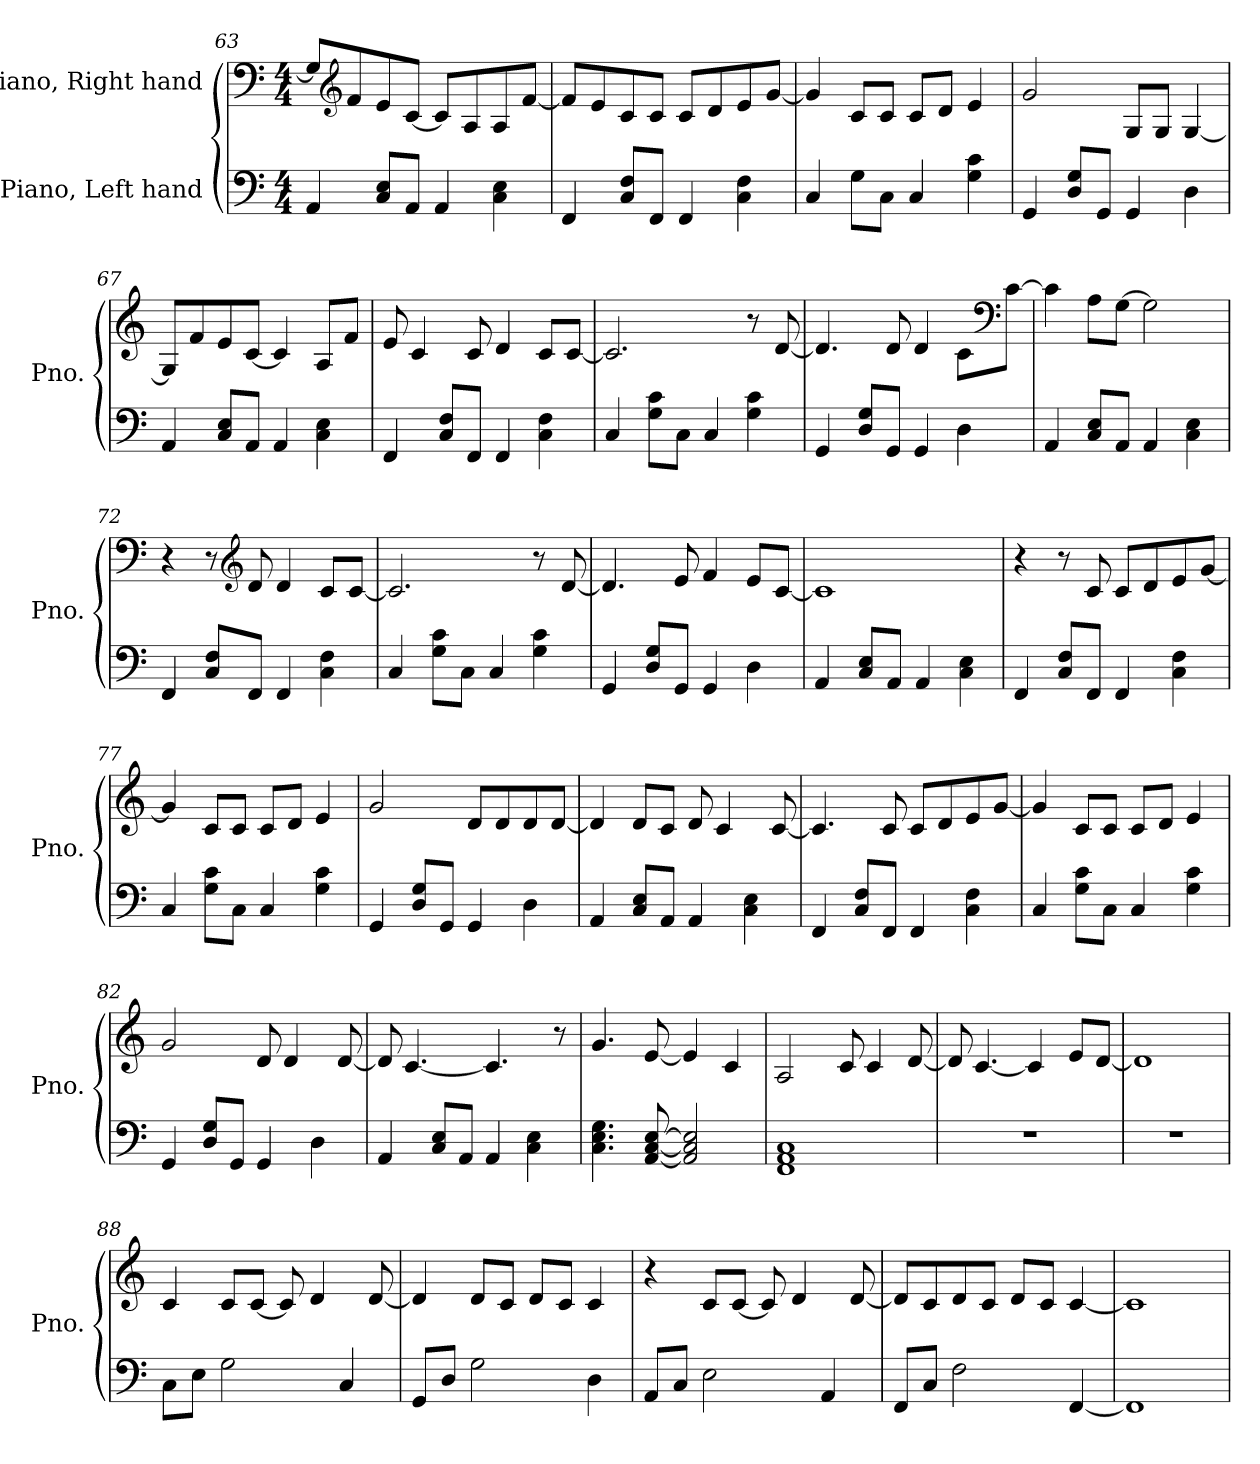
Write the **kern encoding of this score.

**kern	**kern
*part2	*part1
*staff2	*staff1
*I"Piano, Left hand	*I"Piano, Right hand
*I'Pno.	*I'Pno.
*clefF4	*clefF4
*k[]	*k[]
*M4/4	*M4/4
=63	=63
4AA/	8G/L]
*	*clefG2
.	8f/
8C/ 8E/L	8e/
8AA/J	[8c/J
4AA/	8c/L]
.	8A/
4C\ 4E\	8A/
.	[8f/J
=64	=64
4FF/	8f/L]
.	8e/
8C/ 8F/L	8c/
8FF/J	8c/J
4FF/	8c/L
.	8d/
4C\ 4F\	8e/
.	[8g/J
=65	=65
4C/	4g/]
8G\L	8c/L
8C\J	8c/J
4C/	8c/L
.	8d/J
4G\ 4c\	4e/
!!LO:LB:g=z
=66	=66
4GG/	2g/
8D/ 8G/L	.
8GG/J	.
4GG/	8G/L
.	8G/J
4D\	[4G/
=67	=67
4AA/	8G/L]
.	8f/
8C/ 8E/L	8e/
8AA/J	[8c/J
4AA/	4c/]
4C\ 4E\	8A/L
.	8f/J
=68	=68
4FF/	8e/
.	4c/
8C/ 8F/L	.
8FF/J	8c/
4FF/	4d/
4C\ 4F\	8c/L
.	[8c/J
=69	=69
4C/	2.c/]
8G\ 8c\L	.
8C\J	.
4C/	.
4G\ 4c\	8r
.	[8d/
=70	=70
4GG/	4.d/]
8D/ 8G/L	.
8GG/J	8d/
4GG/	4d/
4D\	8c\L
*	*clefF4
.	[8c\J
!!LO:LB:g=z
=71	=71
4AA/	4c\]
8C/ 8E/L	8A\L
8AA/J	[8G\J
4AA/	2G\]
4C\ 4E\	.
=72	=72
4FF/	4r
8C/ 8F/L	8r
*	*clefG2
8FF/J	8d/
4FF/	4d/
4C\ 4F\	8c/L
.	[8c/J
=73	=73
4C/	2.c/]
8G\ 8c\L	.
8C\J	.
4C/	.
4G\ 4c\	8r
.	[8d/
=74	=74
4GG/	4.d/]
8D/ 8G/L	.
8GG/J	8e/
4GG/	4f/
4D\	8e/L
.	[8c/J
=75	=75
4AA/	1c]
8C/ 8E/L	.
8AA/J	.
4AA/	.
4C\ 4E\	.
=76	=76
4FF/	4r
8C/ 8F/L	8r
8FF/J	8c/
4FF/	8c/L
.	8d/
4C\ 4F\	8e/
.	[8g/J
!!LO:LB:g=z
=77	=77
4C/	4g/]
8G\ 8c\L	8c/L
8C\J	8c/J
4C/	8c/L
.	8d/J
4G\ 4c\	4e/
=78	=78
4GG/	2g/
8D/ 8G/L	.
8GG/J	.
4GG/	8d/L
.	8d/
4D\	8d/
.	[8d/J
=79	=79
4AA/	4d/]
8C/ 8E/L	8d/L
8AA/J	8c/J
4AA/	8d/
.	4c/
4C\ 4E\	.
.	[8c/
=80	=80
4FF/	4.c/]
8C/ 8F/L	.
8FF/J	8c/
4FF/	8c/L
.	8d/
4C\ 4F\	8e/
.	[8g/J
=81	=81
4C/	4g/]
8G\ 8c\L	8c/L
8C\J	8c/J
4C/	8c/L
.	8d/J
4G\ 4c\	4e/
!!LO:LB:g=z
=82	=82
4GG/	2g/
8D/ 8G/L	.
8GG/J	.
4GG/	8d/
.	4d/
4D\	.
.	[8d/
=83	=83
4AA/	8d/]
.	[4.c/
8C/ 8E/L	.
8AA/J	.
4AA/	4.c/]
4C\ 4E\	.
.	8r
=84	=84
4.C\ 4.E\ 4.G\	4.g/
[8AA/ [8C/ [8E/	[8e/
2AA/] 2C/] 2E/]	4e/]
.	4c/
=85	=85
1FF 1AA 1C	2A/
.	8c/
.	4c/
.	[8d/
=86	=86
1r	8d/]
.	[4.c/
.	4c/]
.	8e/L
.	[8d/J
=87	=87
1r	1d]
!!LO:LB:g=z
=88	=88
8C\L	4c/
8E\J	.
2G\	8c/L
.	[8c/J
.	8c/]
.	4d/
4C/	.
.	[8d/
=89	=89
8GG/L	4d/]
8D/J	.
2G\	8d/L
.	8c/J
.	8d/L
.	8c/J
4D\	4c/
=90	=90
8AA/L	4r
8C/J	.
2E\	8c/L
.	[8c/J
.	8c/]
.	4d/
4AA/	.
.	[8d/
=91	=91
8FF/L	8d/L]
8C/J	8c/
2F\	8d/
.	8c/J
.	8d/L
.	8c/J
[4FF/	[4c/
=92	=92
1FF]	1c]
=	=
*-	*-
